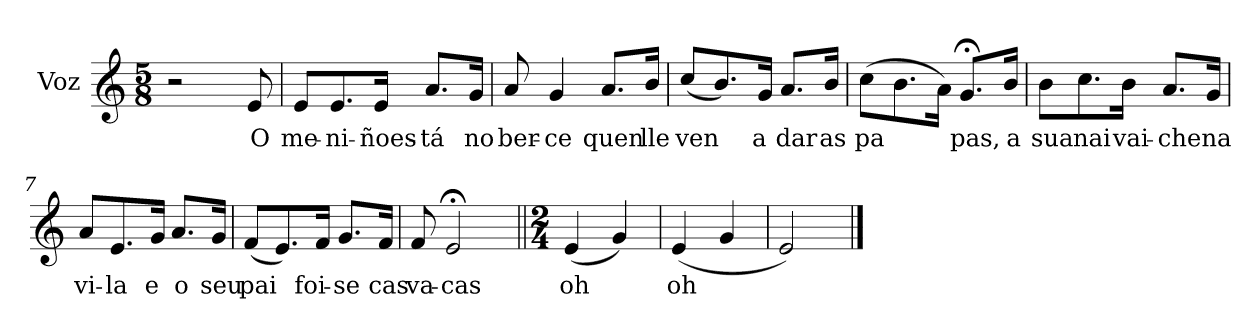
**kern	**text
*part1	*part1
*staff1	*staff1
*I"Voz	*
*clefG2	*
*k[]	*
*M5/8	*
*MM50	*
=1	=1
2r	.
8e/	O
=2	=2
8e/L	me-
8.e/	-ni-
16e/Jk	-ñoes-
8.a/L	-tá
16g/Jk	no
=3	=3
8a/	ber-
4g/	-ce
8.a/L	quen
16b/Jk	lle
=4	=4
(8cc/L	ven
8.b/)	.
16g/Jk	a
8.a/L	dar
16b/Jk	as
=5	=5
(8cc\L	pa
8.b\	.
16a\Jk)	.
8.g;</L	pas,
16b/Jk	a
!!LO:LB:g=z
=6	=6
8b\L	sua
8.cc\	nai
16b\Jk	vai-
8.a/L	-che
16g/Jk	na
=7	=7
8a/L	vi-
8.e/	-la
16g/Jk	e
8.a/L	o
16g/Jk	seu
=8	=8
(8f/L	pai
8.e/)	.
16f/Jk	foi-
8.g/L	-se
16f/Jk	cas
=9	=9
8f/	va-
2e;</	-cas
=10||	=10||
*M2/4	*
(4e/	oh
4g/)	.
=11	=11
(4e/	oh
4g/	.
=12	=12
2e/)	.
==	==
*-	*-
